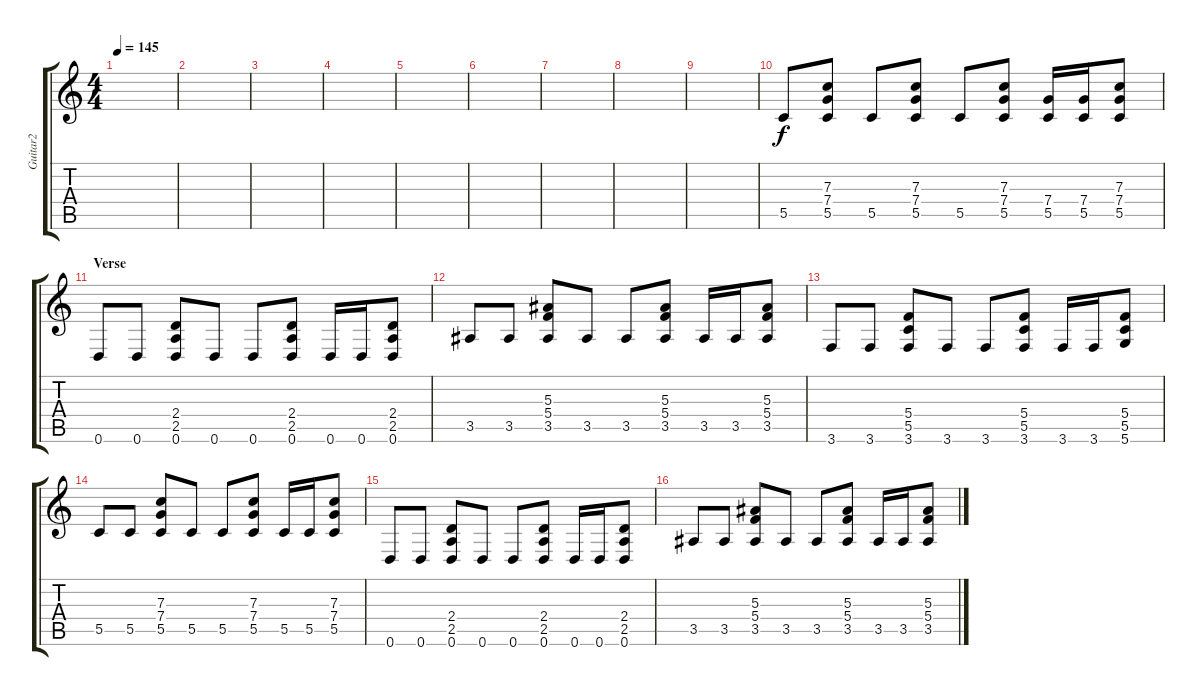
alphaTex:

\track ("Guitar2" "Guitar2") {instrument distortionguitar}
\staff {score tabs}
\tuning (D4 A3 F3 C3 G2 D2) {hide}
\ts (4 4)
\tempo 145
\clef g2
\ks c
|
|
|
|
|
|
|
|
|
5.5.8 (7.3 7.4 5.5).8 5.5.8 (7.3 7.4 5.5).8 5.5.8 (7.3 7.4 5.5).8 (7.4 5.5).16 (7.4 5.5).16 (7.3 7.4 5.5).8 |
\section ("" "Verse")
0.6.8 0.6.8 (2.4 2.5 0.6).8 0.6.8 0.6.8 (2.4 2.5 0.6).8 0.6.16 0.6.16 (2.4 2.5 0.6).8 |
3.5.8 3.5.8 (5.3 5.4 3.5).8 3.5.8 3.5.8 (5.3 5.4 3.5).8 3.5.16 3.5.16 (5.3 5.4 3.5).8 |
3.6.8 3.6.8 (5.4 5.5 3.6).8 3.6.8 3.6.8 (5.4 5.5 3.6).8 3.6.16 3.6.16 (5.4 5.5 5.6).8 |
5.5.8 5.5.8 (7.3 7.4 5.5).8 5.5.8 5.5.8 (7.3 7.4 5.5).8 5.5.16 5.5.16 (7.3 7.4 5.5).8 |
0.6.8 0.6.8 (2.4 2.5 0.6).8 0.6.8 0.6.8 (2.4 2.5 0.6).8 0.6.16 0.6.16 (2.4 2.5 0.6).8 |
3.5.8 3.5.8 (5.3 5.4 3.5).8 3.5.8 3.5.8 (5.3 5.4 3.5).8 3.5.16 3.5.16 (5.3 5.4 3.5).8
